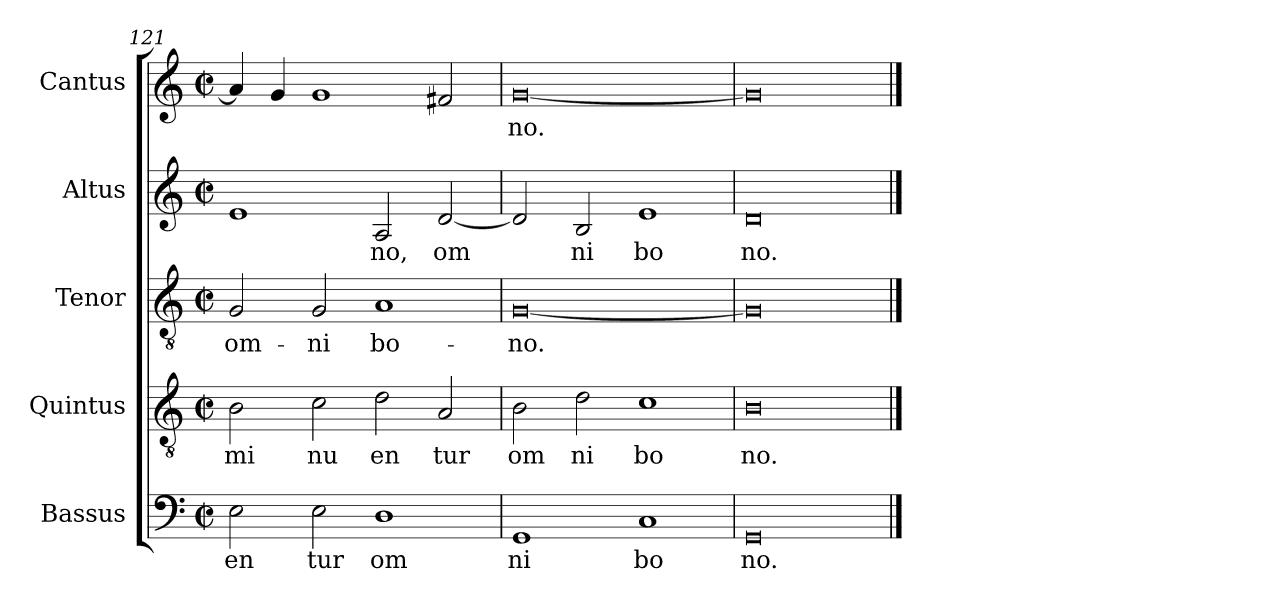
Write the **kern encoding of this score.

**kern	**text	**kern	**text	**kern	**text	**kern	**text	**kern	**text
*part5	*part5	*part4	*part4	*part3	*part3	*part2	*part2	*part1	*part1
*staff5	*staff5	*staff4	*staff4	*staff3	*staff3	*staff2	*staff2	*staff1	*staff1
*I"Bassus	*	*I"Quintus	*	*I"Tenor	*	*I"Altus	*	*I"Cantus	*
*clefF4	*	*clefGv2	*	*clefGv2	*	*clefG2	*	*clefG2	*
*k[]	*	*k[]	*	*k[]	*	*k[]	*	*k[]	*
*C:	*	*C:	*	*C:	*	*C:	*	*C:	*
*M2/2	*	*M2/2	*	*M2/2	*	*M2/2	*	*M2/2	*
*met(c|)	*	*met(c|)	*	*met(c|)	*	*met(c|)	*	*met(c|)	*
=121	=121	=121	=121	=121	=121	=121	=121	=121	=121
!	!LO:LY:b:cj	!	!LO:LY:b:cj	!	!LO:LY:b:cj	!	!LO:LY:b:cj	!	!LO:LY:b:cj
2E\	en	2B\	mi	2G/	om-	1e	.	4a/]	.
!	!	!	!	!	!	!	!	!	!LO:LY:b:cj
.	.	.	.	.	.	.	.	4g/	.
!	!LO:LY:b:cj	!	!LO:LY:b:cj	!	!LO:LY:b:cj	!	!	!	!LO:LY:b:cj
2E\	tur	2c\	nu	2G/	-ni	.	.	1g	.
!	!LO:LY:b:cj	!	!LO:LY:b:cj	!	!LO:LY:b:cj	!	!LO:LY:b:cj	!	!
1D	om	2d\	en	1A	bo-	2A/	no,	.	.
!	!	!	!LO:LY:b:cj	!	!	!	!LO:LY:b:cj	!	!LO:LY:b:cj
.	.	2A/	tur	.	.	[<2d/	om	2f#/	.
=122	=122	=122	=122	=122	=122	=122	=122	=122	=122
!	!LO:LY:b:cj	!	!LO:LY:b:cj	!	!LO:LY:b:cj	!	!LO:LY:b:cj	!	!LO:LY:b:cj
1GG	ni	2B\	om	[<0G	-no.	2d/]	.	[<0g	no.
!	!	!	!LO:LY:b:cj	!	!	!	!LO:LY:b:cj	!	!
.	.	2d\	ni	.	.	2B/	ni	.	.
!	!LO:LY:b:cj	!	!LO:LY:b:cj	!	!	!	!LO:LY:b:cj	!	!
1C	bo	1c	bo	.	.	1e	bo	.	.
=123	=123	=123	=123	=123	=123	=123	=123	=123	=123
!	!LO:LY:b:cj	!	!LO:LY:b:cj	!	!LO:LY:b:cj	!	!LO:LY:b:cj	!	!LO:LY:b:cj
0GG	no.	0B	no.	0G]	.	0d	no.	0g]	.
==	==	==	==	==	==	==	==	==	==
*-	*-	*-	*-	*-	*-	*-	*-	*-	*-
